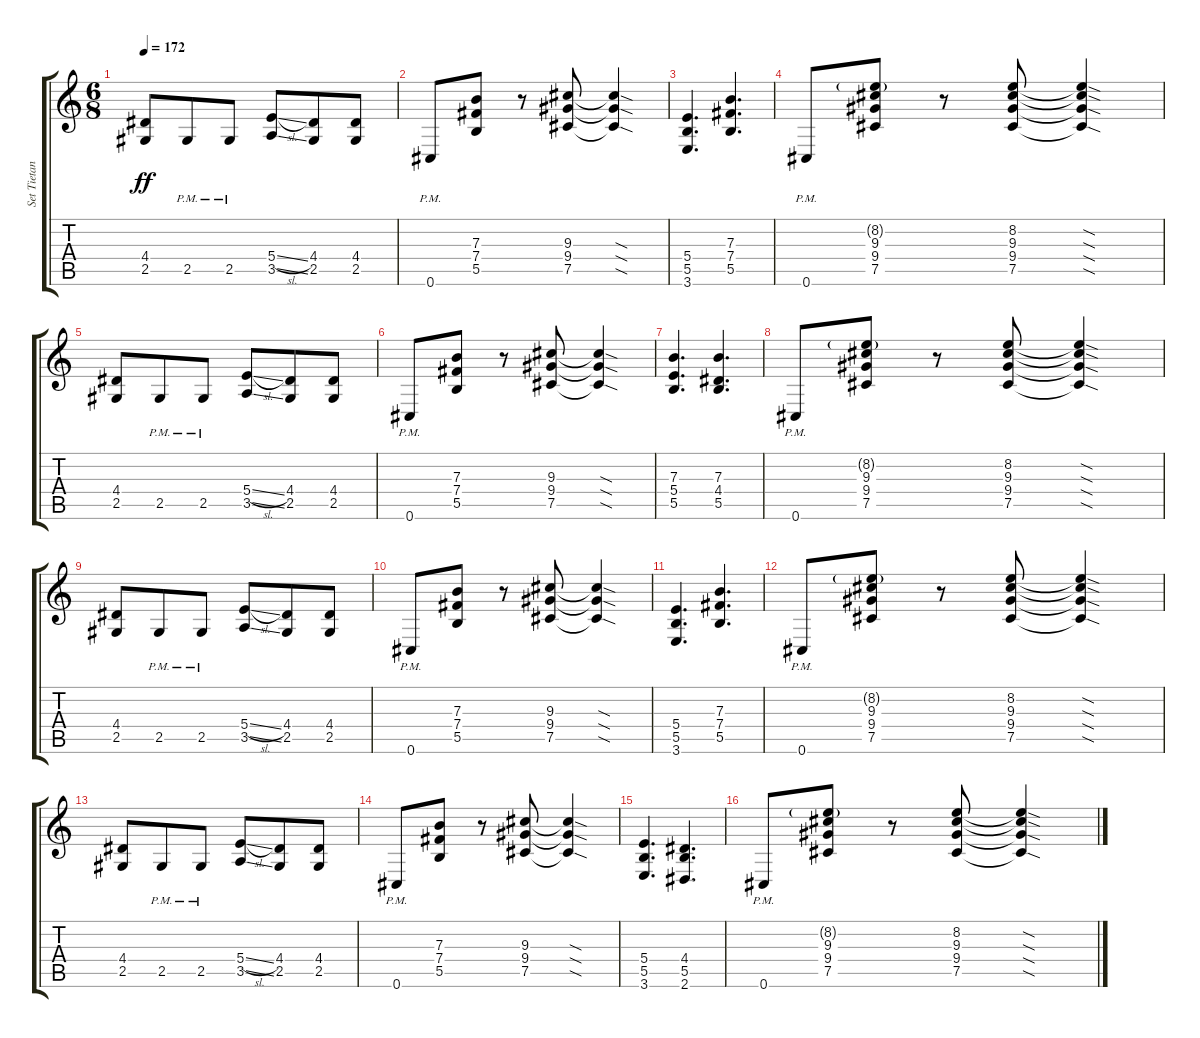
\track ("Set Tietan" "Set Tietan") {instrument distortionguitar}
\staff {score tabs}
\tuning (Db4 Ab3 E3 B2 Gb2 Db2) {hide}
\ts (6 8)
\tempo 172
\clef g2
\ks c
(4.4 2.5).8{dy ff} 2.5{pm}.8 2.5{pm}.8 (5.4{sl} 3.5{ss}).8 (4.4 2.5).8 (4.4 2.5).8 |
0.6{pm}.8 (7.3 7.4 5.5).8 r.8 (9.3 9.4 7.5).8 (9.3{sod t} 9.4{sod t} 7.5{sod t}).4 |
(5.4 5.5 3.6).4{d} (7.3 7.4 5.5).4{d} |
0.6{pm}.8 (8.2{g} 9.3 9.4 7.5).8 r.8 (8.2 9.3 9.4 7.5).8 (8.2{sod t} 9.3{sod t} 9.4{sod t} 7.5{sod t}).4 |
(4.4 2.5).8 2.5{pm}.8 2.5{pm}.8 (5.4{sl} 3.5{ss}).8 (4.4 2.5).8 (4.4 2.5).8 |
0.6{pm}.8 (7.3 7.4 5.5).8 r.8 (9.3 9.4 7.5).8 (9.3{sod t} 9.4{sod t} 7.5{sod t}).4 |
(7.3 5.4 5.5).4{d} (7.3 4.4 5.5).4{d} |
0.6{pm}.8 (8.2{g} 9.3 9.4 7.5).8 r.8 (8.2 9.3 9.4 7.5).8 (8.2{sod t} 9.3{sod t} 9.4{sod t} 7.5{sod t}).4 |
(4.4 2.5).8 2.5{pm}.8 2.5{pm}.8 (5.4{sl} 3.5{ss}).8 (4.4 2.5).8 (4.4 2.5).8 |
0.6{pm}.8 (7.3 7.4 5.5).8 r.8 (9.3 9.4 7.5).8 (9.3{sod t} 9.4{sod t} 7.5{sod t}).4 |
(5.4 5.5 3.6).4{d} (7.3 7.4 5.5).4{d} |
0.6{pm}.8 (8.2{g} 9.3 9.4 7.5).8 r.8 (8.2 9.3 9.4 7.5).8 (8.2{sod t} 9.3{sod t} 9.4{sod t} 7.5{sod t}).4 |
(4.4 2.5).8 2.5{pm}.8 2.5{pm}.8 (5.4{sl} 3.5{ss}).8 (4.4 2.5).8 (4.4 2.5).8 |
0.6{pm}.8 (7.3 7.4 5.5).8 r.8 (9.3 9.4 7.5).8 (9.3{sod t} 9.4{sod t} 7.5{sod t}).4 |
(5.4 5.5 3.6).4{d} (4.4 5.5 2.6).4{d} |
0.6{pm}.8 (8.2{g} 9.3 9.4 7.5).8 r.8 (8.2 9.3 9.4 7.5).8 (8.2{sod t} 9.3{sod t} 9.4{sod t} 7.5{sod t}).4
